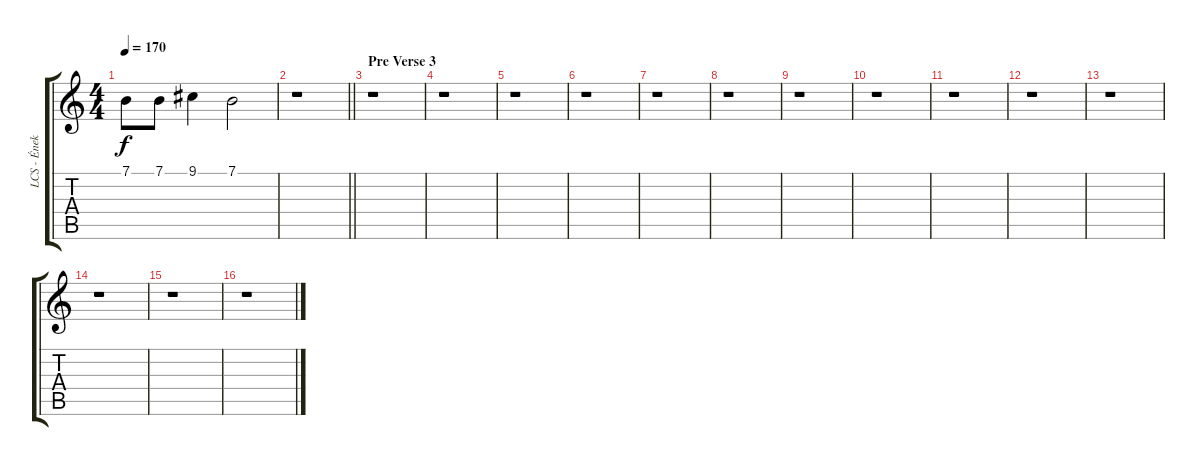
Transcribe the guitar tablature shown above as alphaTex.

\track ("LCS - Ének" "LCS - Ének") {instrument trumpet}
\staff {score tabs}
\tuning (E4 B3 G3 D3 A2 E2) {hide}
\ts (4 4)
\tempo 170
\clef g2
\ks c
7.1.8{dy f} 7.1.8 9.1.4 7.1.2 |
\barLineRight lightlight
r.1 |
\section ("" "Pre Verse 3")
r.1 |
r.1 |
r.1 |
r.1 |
r.1 |
r.1 |
r.1 |
r.1 |
r.1 |
r.1 |
r.1 |
r.1 |
r.1 |
r.1
